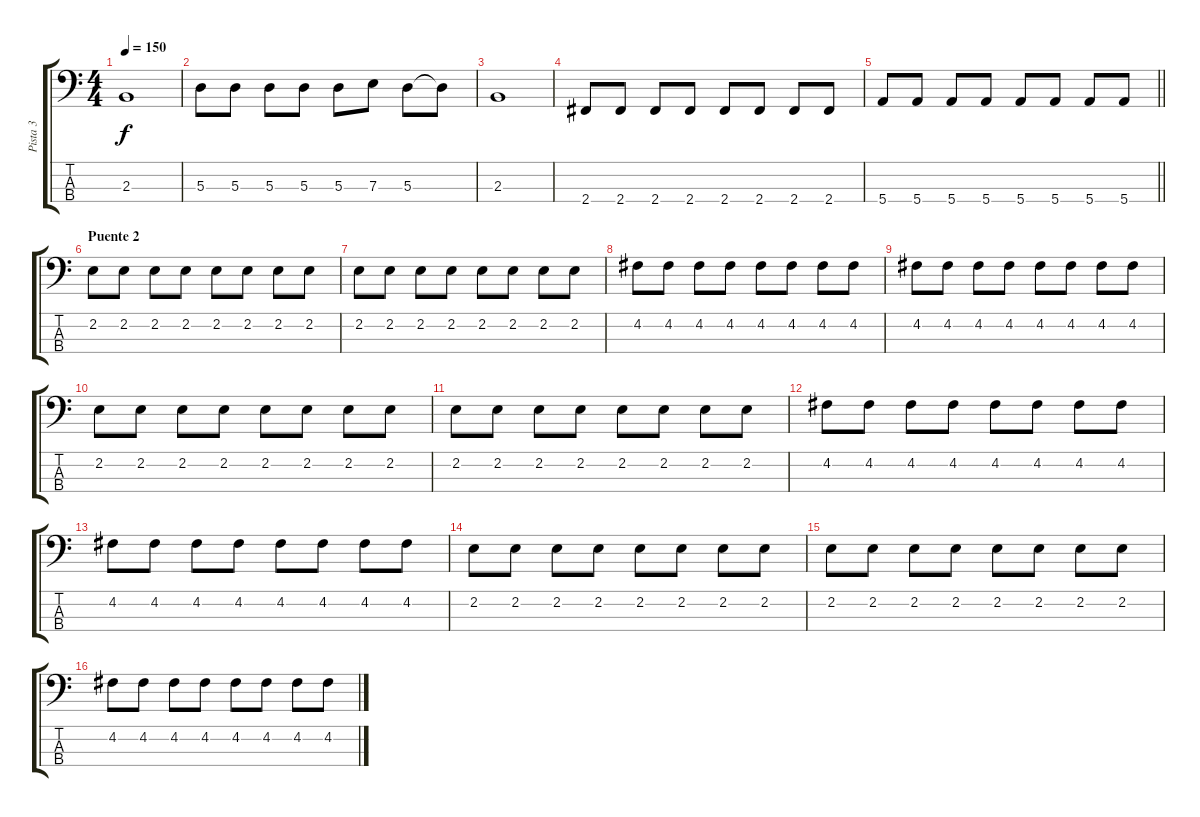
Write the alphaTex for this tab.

\track ("Pista 3" "Pista 3") {instrument electricbassfinger}
\staff {score tabs}
\tuning (G2 D2 A1 E1) {hide}
\ts (4 4)
\tempo 150
\clef f4
\ks c
2.3.1{dy f} |
5.3.8 5.3.8 5.3.8 5.3.8 5.3.8 7.3.8 5.3.8 5.3{t}.8 |
2.3.1 |
2.4.8 2.4.8 2.4.8 2.4.8 2.4.8 2.4.8 2.4.8 2.4.8 |
\barLineRight lightlight
5.4.8 5.4.8 5.4.8 5.4.8 5.4.8 5.4.8 5.4.8 5.4.8 |
\section ("" "Puente 2")
2.2.8{volume 14} 2.2.8 2.2.8 2.2.8 2.2.8 2.2.8 2.2.8 2.2.8 |
2.2.8 2.2.8 2.2.8 2.2.8 2.2.8 2.2.8 2.2.8 2.2.8 |
4.2.8 4.2.8 4.2.8 4.2.8 4.2.8 4.2.8 4.2.8 4.2.8 |
4.2.8 4.2.8 4.2.8 4.2.8 4.2.8 4.2.8 4.2.8 4.2.8 |
2.2.8 2.2.8 2.2.8 2.2.8 2.2.8 2.2.8 2.2.8 2.2.8 |
2.2.8 2.2.8 2.2.8 2.2.8 2.2.8 2.2.8 2.2.8 2.2.8 |
4.2.8 4.2.8 4.2.8 4.2.8 4.2.8 4.2.8 4.2.8 4.2.8 |
4.2.8 4.2.8 4.2.8 4.2.8 4.2.8 4.2.8 4.2.8 4.2.8 |
2.2.8 2.2.8 2.2.8 2.2.8 2.2.8 2.2.8 2.2.8 2.2.8 |
2.2.8 2.2.8 2.2.8 2.2.8 2.2.8 2.2.8 2.2.8 2.2.8 |
4.2.8 4.2.8 4.2.8 4.2.8 4.2.8 4.2.8 4.2.8 4.2.8
